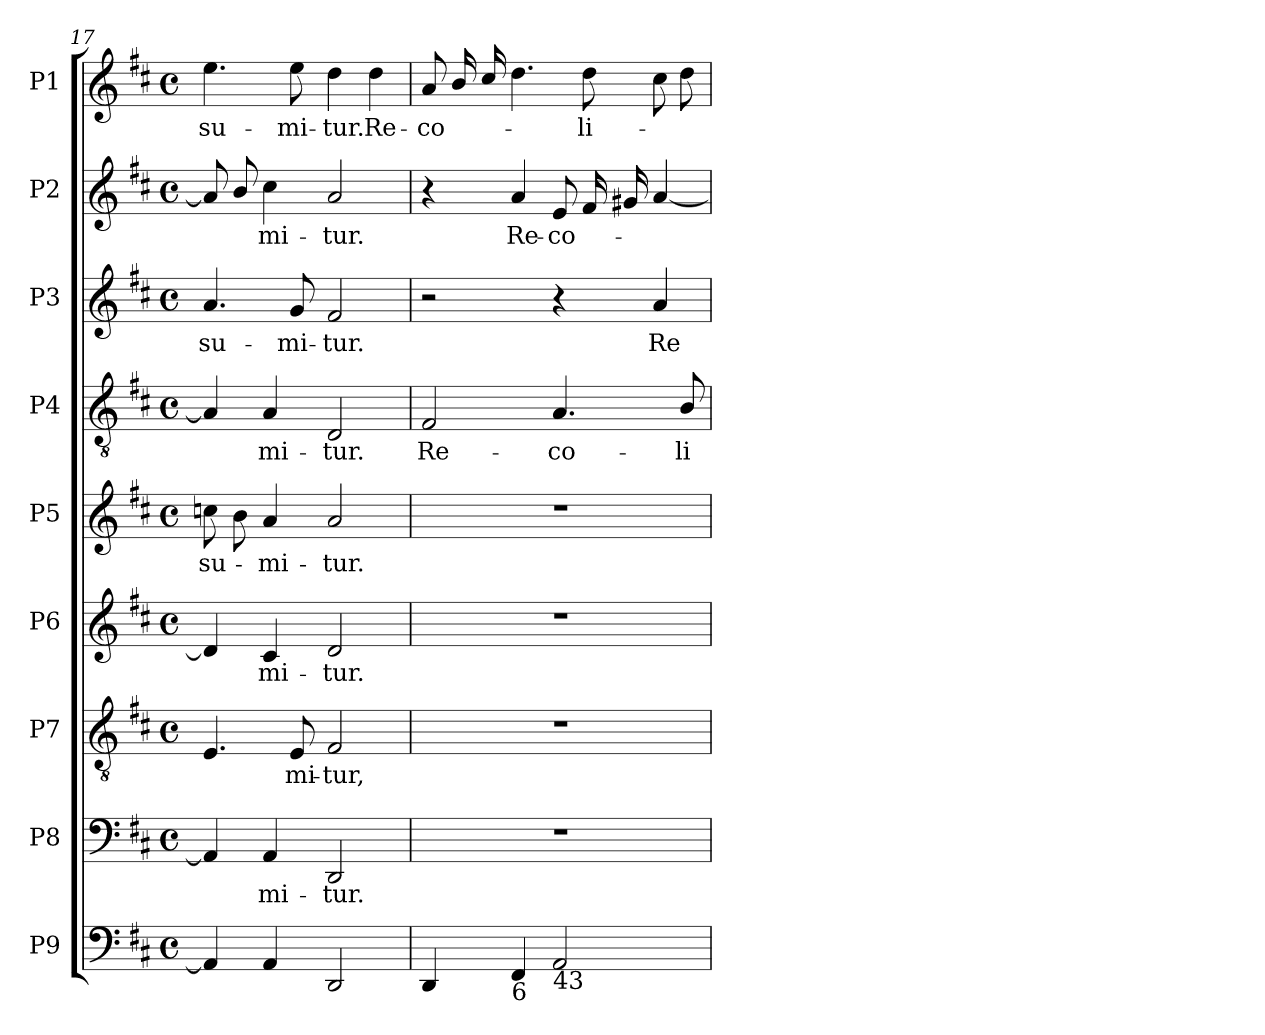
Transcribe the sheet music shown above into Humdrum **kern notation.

**kern	**kern	**text	**kern	**text	**kern	**text	**kern	**text	**kern	**text	**kern	**text	**kern	**text	**kern	**text
*part9	*part8	*part8	*part7	*part7	*part6	*part6	*part5	*part5	*part4	*part4	*part3	*part3	*part2	*part2	*part1	*part1
*staff9	*staff8	*staff8	*staff7	*staff7	*staff6	*staff6	*staff5	*staff5	*staff4	*staff4	*staff3	*staff3	*staff2	*staff2	*staff1	*staff1
*I"P9	*I"P8	*	*I"P7	*	*I"P6	*	*I"P5	*	*I"P4	*	*I"P3	*	*I"P2	*	*I"P1	*
*clefF4	*clefF4	*	*clefGv2	*	*clefG2	*	*clefG2	*	*clefGv2	*	*clefG2	*	*clefG2	*	*clefG2	*
*	*	*	*ITrd7c12	*	*	*	*	*	*ITrd7c12	*	*	*	*	*	*	*
*k[f#c#]	*k[f#c#]	*	*k[f#c#]	*	*k[f#c#]	*	*k[f#c#]	*	*k[f#c#]	*	*k[f#c#]	*	*k[f#c#]	*	*k[f#c#]	*
*D:	*D:	*	*D:	*	*D:	*	*D:	*	*D:	*	*D:	*	*D:	*	*D:	*
*M4/4	*M4/4	*	*M4/4	*	*M4/4	*	*M4/4	*	*M4/4	*	*M4/4	*	*M4/4	*	*M4/4	*
*met(c)	*met(c)	*	*met(c)	*	*met(c)	*	*met(c)	*	*met(c)	*	*met(c)	*	*met(c)	*	*met(c)	*
=17	=17	=17	=17	=17	=17	=17	=17	=17	=17	=17	=17	=17	=17	=17	=17	=17
!	!	!	!	!	!	!	!	!LO:LY:b:color=#000000	!	!	!	!	!	!	!	!
!	!	!	!	!	!	!	!	!	!	!	!	!LO:LY:b:color=#000000	!	!	!	!
!	!	!	!	!	!	!	!	!	!	!	!	!	!	!	!	!LO:LY:b:color=#000000
4AAi/]	4AAi/]	.	4.EEi/	.	4di/]	.	8ccni\	su-	4AAi/]	.	4.ai/	su-	8ai/]	.	4.eei\	su-
.	.	.	.	.	.	.	8bi\	.	.	.	.	.	8bi/	.	.	.
!	!	!LO:LY:b:color=#000000	!	!	!	!	!	!	!	!	!	!	!	!	!	!
!	!	!	!	!	!	!LO:LY:b:color=#000000	!	!	!	!	!	!	!	!	!	!
!	!	!	!	!	!	!	!	!LO:LY:b:color=#000000	!	!	!	!	!	!	!	!
!	!	!	!	!	!	!	!	!	!	!LO:LY:b:color=#000000	!	!	!	!	!	!
!	!	!	!	!	!	!	!	!	!	!	!	!	!	!LO:LY:b:color=#000000	!	!
4AAi/	4AAi/	-mi-	.	.	4c#i/	-mi-	4ai/	-mi-	4AAi/	-mi-	.	.	4cc#i\	-mi-	.	.
!	!	!	!	!LO:LY:b:color=#000000	!	!	!	!	!	!	!	!	!	!	!	!
!	!	!	!	!	!	!	!	!	!	!	!	!LO:LY:b:color=#000000	!	!	!	!
!	!	!	!	!	!	!	!	!	!	!	!	!	!	!	!	!LO:LY:b:color=#000000
.	.	.	8EEi/	-mi-	.	.	.	.	.	.	8gi/	-mi-	.	.	8eei\	-mi-
!	!	!LO:LY:b:color=#000000	!	!	!	!	!	!	!	!	!	!	!	!	!	!
!	!	!	!	!LO:LY:b:color=#000000	!	!	!	!	!	!	!	!	!	!	!	!
!	!	!	!	!	!	!LO:LY:b:color=#000000	!	!	!	!	!	!	!	!	!	!
!	!	!	!	!	!	!	!	!LO:LY:b:color=#000000	!	!	!	!	!	!	!	!
!	!	!	!	!	!	!	!	!	!	!LO:LY:b:color=#000000	!	!	!	!	!	!
!	!	!	!	!	!	!	!	!	!	!	!	!LO:LY:b:color=#000000	!	!	!	!
!	!	!	!	!	!	!	!	!	!	!	!	!	!	!LO:LY:b:color=#000000	!	!
!	!	!	!	!	!	!	!	!	!	!	!	!	!	!	!	!LO:LY:b:color=#000000
2DDi/	2DDi/	-tur.	2FF#i/	-tur,	2di/	-tur.	2ai/	-tur.	2DDi/	-tur.	2f#i/	-tur.	2ai/	-tur.	4ddi\	-tur.
!	!	!	!	!	!	!	!	!	!	!	!	!	!	!	!	!LO:LY:b:color=#000000
.	.	.	.	.	.	.	.	.	.	.	.	.	.	.	4ddi\	Re-
!!LO:PB:g=z
=18	=18	=18	=18	=18	=18	=18	=18	=18	=18	=18	=18	=18	=18	=18	=18	=18
!	!	!	!	!	!	!	!	!	!	!LO:LY:b:color=#000000	!	!	!	!	!	!
!	!	!	!	!	!	!	!	!	!	!	!	!	!	!	!	!LO:LY:b:color=#000000
4DDi/	1r	.	1r	.	1r	.	1r	.	2FF#i/	Re-	2r	.	4r	.	8ai/	-co-
.	.	.	.	.	.	.	.	.	.	.	.	.	.	.	16bi/	.
.	.	.	.	.	.	.	.	.	.	.	.	.	.	.	16cc#i/	.
!LO:TX:b:t=6	!	!	!	!	!	!	!	!	!	!	!	!	!	!	!	!
!	!	!	!	!	!	!	!	!	!	!	!	!	!	!LO:LY:b:color=#000000	!	!
4FF#i/	.	.	.	.	.	.	.	.	.	.	.	.	4ai/	Re-	4.ddi\	.
!	!	!	!	!	!	!	!	!	!	!LO:LY:b:color=#000000	!	!	!	!	!	!
!LO:TX:b:t=43	!	!	!	!	!	!	!	!	!	!	!	!	!	!	!	!
!	!	!	!	!	!	!	!	!	!	!	!	!	!	!LO:LY:b:color=#000000	!	!
2AAi/	.	.	.	.	.	.	.	.	4.AAi/	-co-	4r	.	8ei/	-co-	.	.
!	!	!	!	!	!	!	!	!	!	!	!	!	!	!	!	!LO:LY:b:color=#000000
.	.	.	.	.	.	.	.	.	.	.	.	.	16f#i/	.	8ddi\	-li-
.	.	.	.	.	.	.	.	.	.	.	.	.	16g#Xi/	.	.	.
!	!	!	!	!	!	!	!	!	!	!	!	!LO:LY:b:color=#000000	!	!	!	!
.	.	.	.	.	.	.	.	.	.	.	4ai/	Re-	[4ai/	.	8cc#i\	.
!	!	!	!	!	!	!	!	!	!	!LO:LY:b:color=#000000	!	!	!	!	!	!
.	.	.	.	.	.	.	.	.	8BBi/	-li-	.	.	.	.	8ddi\	.
=	=	=	=	=	=	=	=	=	=	=	=	=	=	=	=	=
*-	*-	*-	*-	*-	*-	*-	*-	*-	*-	*-	*-	*-	*-	*-	*-	*-
